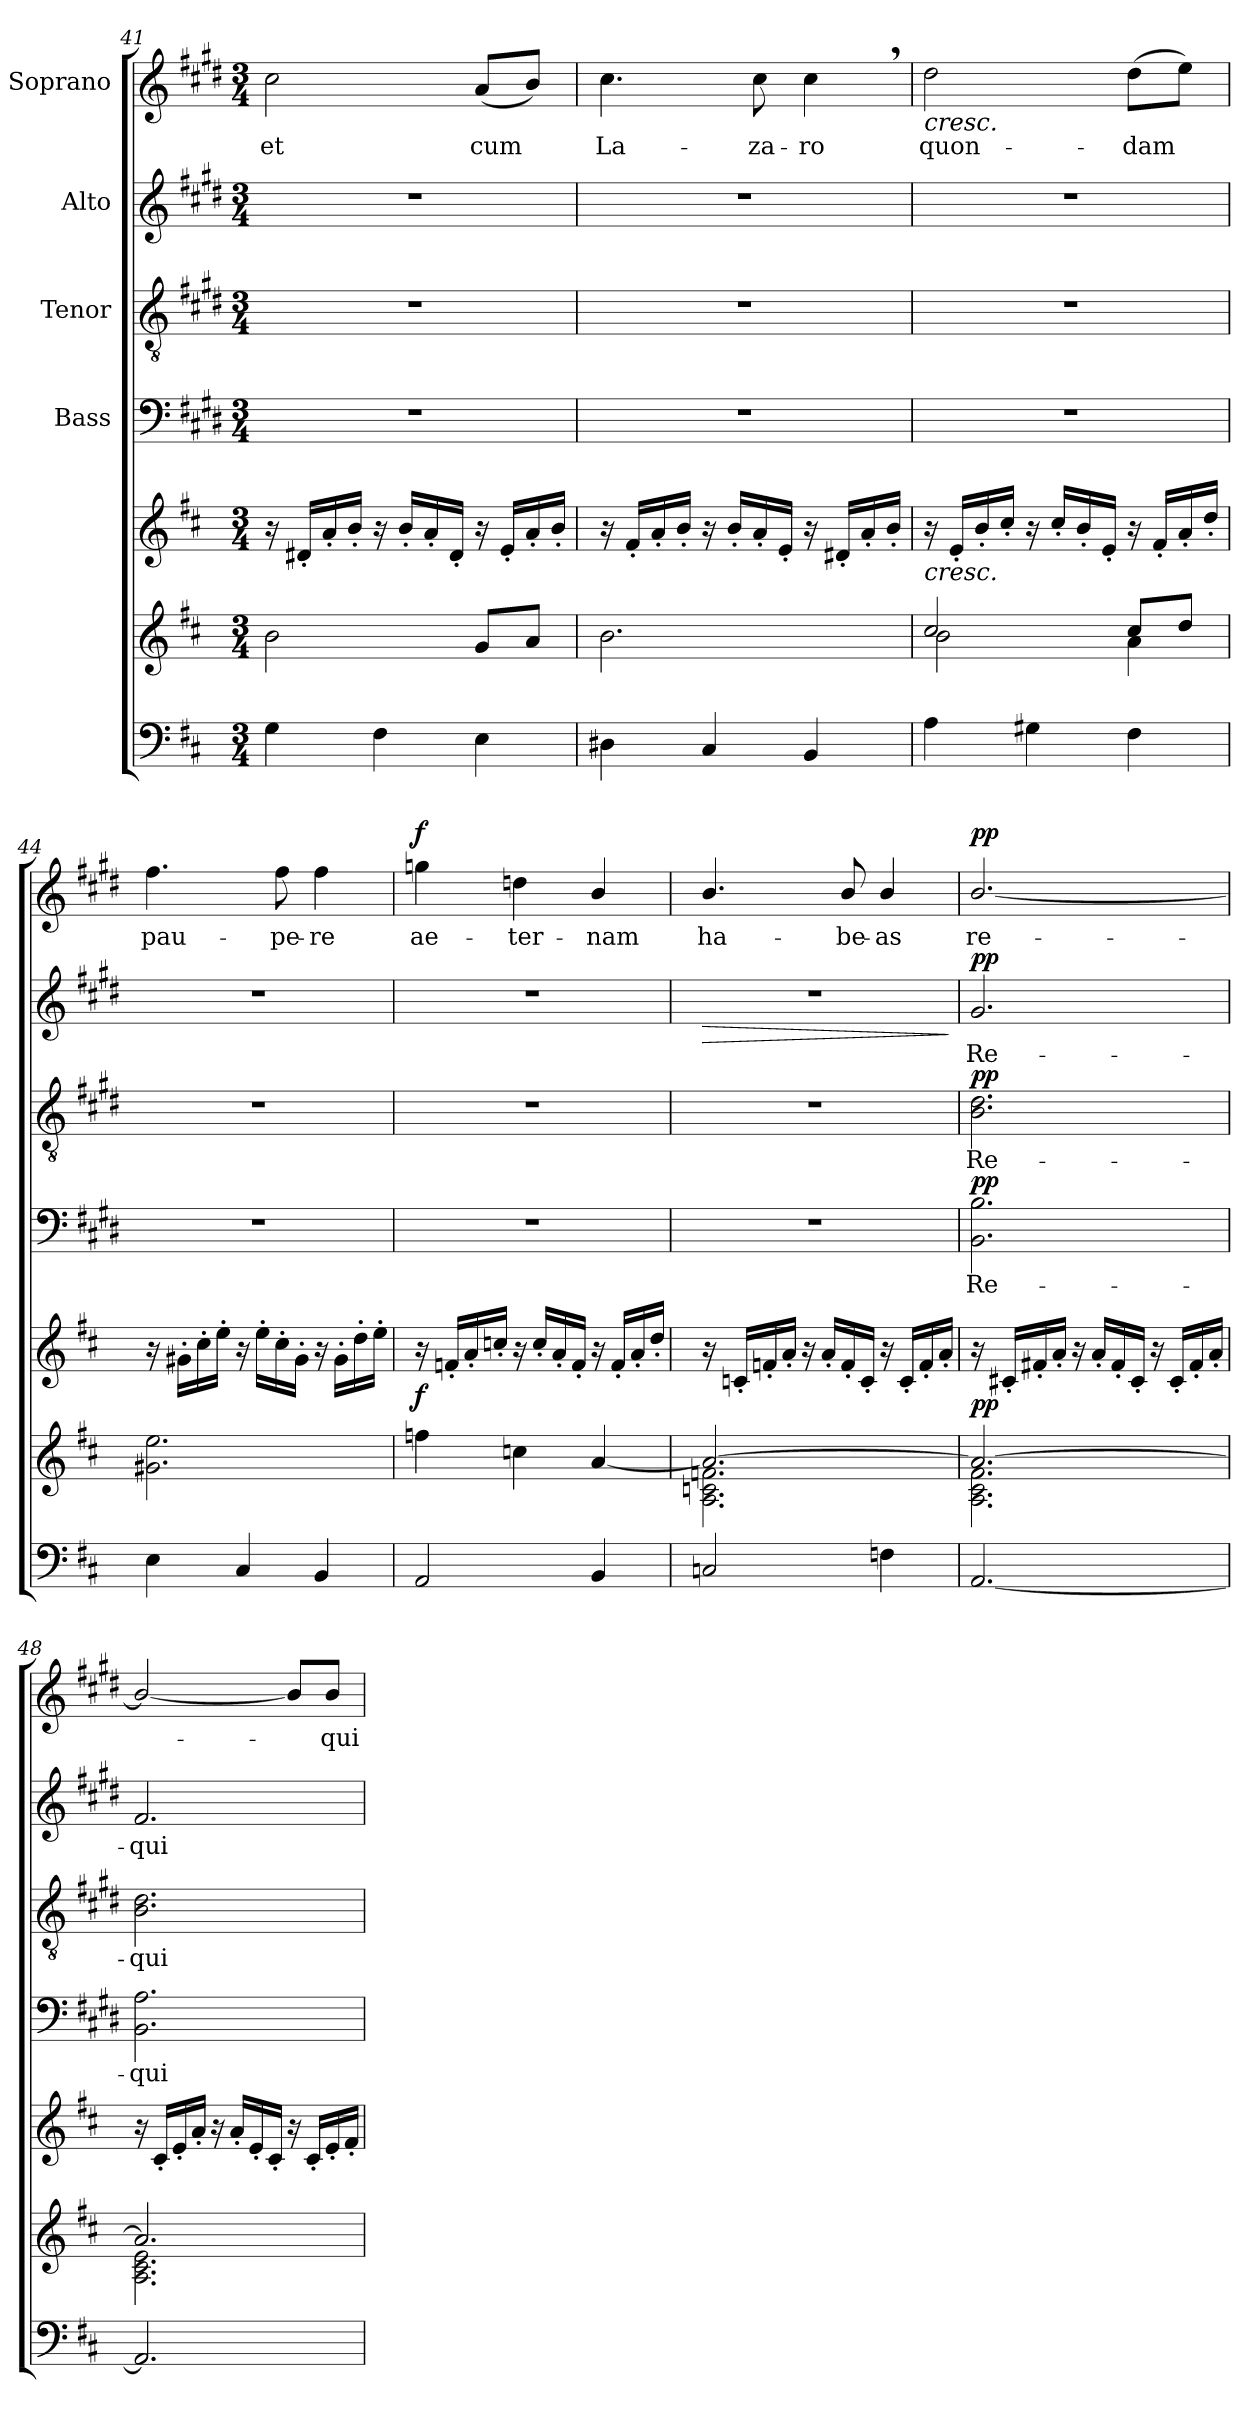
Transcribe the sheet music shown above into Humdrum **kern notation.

**kern	**kern	**kern	**dynam	**kern	**text	**dynam	**kern	**text	**dynam	**kern	**text	**dynam	**kern	**text	**dynam
*part6	*part5	*part5	*part5	*part4	*part4	*part4	*part3	*part3	*part3	*part2	*part2	*part2	*part1	*part1	*part1
*staff7	*staff6	*staff5	*staff5/6	*staff4	*staff4	*staff4	*staff3	*staff3	*staff3	*staff2	*staff2	*staff2	*staff1	*staff1	*staff1
*	*	*	*	*I"Bass	*	*	*I"Tenor	*	*	*I"Alto	*	*	*I"Soprano	*	*
*clefF4	*clefG2	*clefG2	*	*clefF4	*	*	*clefGv2	*	*	*clefG2	*	*	*clefG2	*	*
*	*	*	*	*ITrd1c2	*	*	*ITrd1c2	*	*	*ITrd1c2	*	*	*ITrd1c2	*	*
*k[f#c#]	*k[f#c#]	*k[f#c#]	*	*k[f#c#]	*	*	*k[f#c#]	*	*	*k[f#c#]	*	*	*k[f#c#]	*	*
*D:	*D:	*D:	*	*D:	*	*	*D:	*	*	*D:	*	*	*D:	*	*
*M3/4	*M3/4	*M3/4	*	*M3/4	*	*	*M3/4	*	*	*M3/4	*	*	*M3/4	*	*
=41	=41	=41	=41	=41	=41	=41	=41	=41	=41	=41	=41	=41	=41	=41	=41
4G\	2b\	16r	.	2.r	.	.	2.r	.	.	2.r	.	.	2b\	et	.
.	.	16d#X'</LL	.	.	.	.	.	.	.	.	.	.	.	.	.
.	.	16a'</	.	.	.	.	.	.	.	.	.	.	.	.	.
.	.	16b'</JJ	.	.	.	.	.	.	.	.	.	.	.	.	.
4F#\	.	16r	.	.	.	.	.	.	.	.	.	.	.	.	.
.	.	16b'</LL	.	.	.	.	.	.	.	.	.	.	.	.	.
.	.	16a'</	.	.	.	.	.	.	.	.	.	.	.	.	.
.	.	16d#'</JJ	.	.	.	.	.	.	.	.	.	.	.	.	.
4E\	8g/L	16r	.	.	.	.	.	.	.	.	.	.	(8g/L	cum	.
.	.	16e'</LL	.	.	.	.	.	.	.	.	.	.	.	.	.
.	8a/J	16a'</	.	.	.	.	.	.	.	.	.	.	8a/J)	.	.
.	.	16b'</JJ	.	.	.	.	.	.	.	.	.	.	.	.	.
=42	=42	=42	=42	=42	=42	=42	=42	=42	=42	=42	=42	=42	=42	=42	=42
4D#X\	2.b\	16r	.	2.r	.	.	2.r	.	.	2.r	.	.	4.b\	La-	.
.	.	16f#'</LL	.	.	.	.	.	.	.	.	.	.	.	.	.
.	.	16a'</	.	.	.	.	.	.	.	.	.	.	.	.	.
.	.	16b'</JJ	.	.	.	.	.	.	.	.	.	.	.	.	.
4C#/	.	16r	.	.	.	.	.	.	.	.	.	.	.	.	.
.	.	16b'</LL	.	.	.	.	.	.	.	.	.	.	.	.	.
.	.	16a'</	.	.	.	.	.	.	.	.	.	.	8b\	-za-	.
.	.	16e'</JJ	.	.	.	.	.	.	.	.	.	.	.	.	.
4BB/	.	16r	.	.	.	.	.	.	.	.	.	.	4b,>\	-ro	.
.	.	16d#X'</LL	.	.	.	.	.	.	.	.	.	.	.	.	.
.	.	16a'</	.	.	.	.	.	.	.	.	.	.	.	.	.
.	.	16b'</JJ	.	.	.	.	.	.	.	.	.	.	.	.	.
!!LO:LB:g=z
=43	=43	=43	=43	=43	=43	=43	=43	=43	=43	=43	=43	=43	=43	=43	=43
*	*^	*	*	*	*	*	*	*	*	*	*	*	*	*	*
!	!	!	!	!	!	!	!	!	!	!	!	!	!	!LO:TX:b:i:t=cresc.	!	!
!	!	!	!LO:TX:b:i:t=cresc.	!	!	!	!	!	!	!	!	!	!	!	!	!
4A\	2cc#/	2b\	16r	.	2.r	.	.	2.r	.	.	2.r	.	.	2cc#\	quon-	.
.	.	.	16e'</LL	.	.	.	.	.	.	.	.	.	.	.	.	.
.	.	.	16b'</	.	.	.	.	.	.	.	.	.	.	.	.	.
.	.	.	16cc#'</JJ	.	.	.	.	.	.	.	.	.	.	.	.	.
4G#X\	.	.	16r	.	.	.	.	.	.	.	.	.	.	.	.	.
.	.	.	16cc#'</LL	.	.	.	.	.	.	.	.	.	.	.	.	.
.	.	.	16b'</	.	.	.	.	.	.	.	.	.	.	.	.	.
.	.	.	16e'</JJ	.	.	.	.	.	.	.	.	.	.	.	.	.
4F#\	8cc#/L	4a\	16r	.	.	.	.	.	.	.	.	.	.	(8cc#\L	-dam	.
.	.	.	16f#'</LL	.	.	.	.	.	.	.	.	.	.	.	.	.
.	8dd/J	.	16a'</	.	.	.	.	.	.	.	.	.	.	8dd\J)	.	.
.	.	.	16dd'</JJ	.	.	.	.	.	.	.	.	.	.	.	.	.
*	*v	*v	*	*	*	*	*	*	*	*	*	*	*	*	*	*
=44	=44	=44	=44	=44	=44	=44	=44	=44	=44	=44	=44	=44	=44	=44	=44
4E\	2.g#X\ 2.ee\	16r	.	2.r	.	.	2.r	.	.	2.r	.	.	4.ee\	pau-	.
.	.	16g#X'>\LL	.	.	.	.	.	.	.	.	.	.	.	.	.
.	.	16cc#'>\	.	.	.	.	.	.	.	.	.	.	.	.	.
.	.	16ee'>\JJ	.	.	.	.	.	.	.	.	.	.	.	.	.
4C#/	.	16r	.	.	.	.	.	.	.	.	.	.	.	.	.
.	.	16ee'>\LL	.	.	.	.	.	.	.	.	.	.	.	.	.
.	.	16cc#'>\	.	.	.	.	.	.	.	.	.	.	8ee\	-pe-	.
.	.	16g#'>\JJ	.	.	.	.	.	.	.	.	.	.	.	.	.
4BB/	.	16r	.	.	.	.	.	.	.	.	.	.	4ee\	-re	.
.	.	16g#'>\LL	.	.	.	.	.	.	.	.	.	.	.	.	.
.	.	16dd'>\	.	.	.	.	.	.	.	.	.	.	.	.	.
.	.	16ee'>\JJ	.	.	.	.	.	.	.	.	.	.	.	.	.
=45	=45	=45	=45	=45	=45	=45	=45	=45	=45	=45	=45	=45	=45	=45	=45
!	!	!	!LO:DY:b	!	!	!	!	!	!	!	!	!	!	!	!LO:DY:b
2AA/	4ffn\	16r	f	2.r	.	.	2.r	.	.	2.r	.	.	4ffn\	ae-	f
.	.	16fn'</LL	.	.	.	.	.	.	.	.	.	.	.	.	.
.	.	16a'</	.	.	.	.	.	.	.	.	.	.	.	.	.
.	.	16ccn'</JJ	.	.	.	.	.	.	.	.	.	.	.	.	.
.	4ccn\	16r	.	.	.	.	.	.	.	.	.	.	4ccn\	-ter-	.
.	.	16cc'</LL	.	.	.	.	.	.	.	.	.	.	.	.	.
.	.	16a'</	.	.	.	.	.	.	.	.	.	.	.	.	.
.	.	16f'</JJ	.	.	.	.	.	.	.	.	.	.	.	.	.
4BB/	[4a/	16r	.	.	.	.	.	.	.	.	.	.	4a/	-nam	.
.	.	16f'</LL	.	.	.	.	.	.	.	.	.	.	.	.	.
.	.	16a'</	.	.	.	.	.	.	.	.	.	.	.	.	.
.	.	16dd'</JJ	.	.	.	.	.	.	.	.	.	.	.	.	.
=46	=46	=46	=46	=46	=46	=46	=46	=46	=46	=46	=46	=46	=46	=46	=46
*	*^	*	*	*	*	*	*	*	*	*	*	*	*	*	*
!	!	!	!	!	!	!	!	!	!	!	!	!	!LO:HP:b	!	!	!
2Cn/	2.a/_	2.A\ 2.cn\ 2.fn\	16r	.	2.r	.	.	2.r	.	.	2.r	.	>	4.a/	ha-	.
.	.	.	16cn'</LL	.	.	.	.	.	.	.	.	.	.	.	.	.
.	.	.	16fn'</	.	.	.	.	.	.	.	.	.	.	.	.	.
.	.	.	16a'</JJ	.	.	.	.	.	.	.	.	.	.	.	.	.
.	.	.	16r	.	.	.	.	.	.	.	.	.	.	.	.	.
.	.	.	16a'</LL	.	.	.	.	.	.	.	.	.	.	.	.	.
.	.	.	16f'</	.	.	.	.	.	.	.	.	.	.	8a/	-be-	.
.	.	.	16c'</JJ	.	.	.	.	.	.	.	.	.	.	.	.	.
4Fn\	.	.	16r	.	.	.	.	.	.	.	.	.	.	4a/	-as	.
.	.	.	16c'</LL	.	.	.	.	.	.	.	.	.	.	.	.	.
.	.	.	16f'</	.	.	.	.	.	.	.	.	.	.	.	.	.
.	.	.	16a'</JJ	.	.	.	.	.	.	.	.	.	.	.	.	.
*	*v	*v	*	*	*	*	*	*	*	*	*	*	*	*	*	*
.	.	.	.	.	.	.	.	.	.	.	.	]	.	.	.
=47	=47	=47	=47	=47	=47	=47	=47	=47	=47	=47	=47	=47	=47	=47	=47
*	*^	*	*	*	*	*	*	*	*	*	*	*	*	*	*
!	!	!	!	!LO:DY:b	!	!	!LO:DY:b	!	!	!LO:DY:b	!	!	!LO:DY:b	!	!	!LO:DY:b
[2.AA/	2.a/_	2.A\ 2.c#\ 2.f#\	16r	pp	2.AA\ 2.A\	Re-	pp	2.A\ 2.c#\	Re-	pp	2.f#/	Re-	pp	[2.a/	re-	pp
.	.	.	16c#X'</LL	.	.	.	.	.	.	.	.	.	.	.	.	.
.	.	.	16f#X'</	.	.	.	.	.	.	.	.	.	.	.	.	.
.	.	.	16a'</JJ	.	.	.	.	.	.	.	.	.	.	.	.	.
.	.	.	16r	.	.	.	.	.	.	.	.	.	.	.	.	.
.	.	.	16a'</LL	.	.	.	.	.	.	.	.	.	.	.	.	.
.	.	.	16f#'</	.	.	.	.	.	.	.	.	.	.	.	.	.
.	.	.	16c#'</JJ	.	.	.	.	.	.	.	.	.	.	.	.	.
.	.	.	16r	.	.	.	.	.	.	.	.	.	.	.	.	.
.	.	.	16c#'</LL	.	.	.	.	.	.	.	.	.	.	.	.	.
.	.	.	16f#'</	.	.	.	.	.	.	.	.	.	.	.	.	.
.	.	.	16a'</JJ	.	.	.	.	.	.	.	.	.	.	.	.	.
!!LO:PB:g=z
=48	=48	=48	=48	=48	=48	=48	=48	=48	=48	=48	=48	=48	=48	=48	=48	=48
2.AA/]	2.a/]	2.A\ 2.c#\ 2.e\	16r	.	2.AA\ 2.G\	-qui-	.	2.A\ 2.c#\	-qui-	.	2.e/	-qui-	.	2a/_	.	.
.	.	.	16c#'</LL	.	.	.	.	.	.	.	.	.	.	.	.	.
.	.	.	16e'</	.	.	.	.	.	.	.	.	.	.	.	.	.
.	.	.	16a'</JJ	.	.	.	.	.	.	.	.	.	.	.	.	.
.	.	.	16r	.	.	.	.	.	.	.	.	.	.	.	.	.
.	.	.	16a'</LL	.	.	.	.	.	.	.	.	.	.	.	.	.
.	.	.	16e'</	.	.	.	.	.	.	.	.	.	.	.	.	.
.	.	.	16c#'</JJ	.	.	.	.	.	.	.	.	.	.	.	.	.
.	.	.	16r	.	.	.	.	.	.	.	.	.	.	8a/L]	.	.
.	.	.	16c#'</LL	.	.	.	.	.	.	.	.	.	.	.	.	.
.	.	.	16e'</	.	.	.	.	.	.	.	.	.	.	8a/J	-qui-	.
.	.	.	16f#'</JJ	.	.	.	.	.	.	.	.	.	.	.	.	.
*	*v	*v	*	*	*	*	*	*	*	*	*	*	*	*	*	*
=	=	=	=	=	=	=	=	=	=	=	=	=	=	=	=
*-	*-	*-	*-	*-	*-	*-	*-	*-	*-	*-	*-	*-	*-	*-	*-
